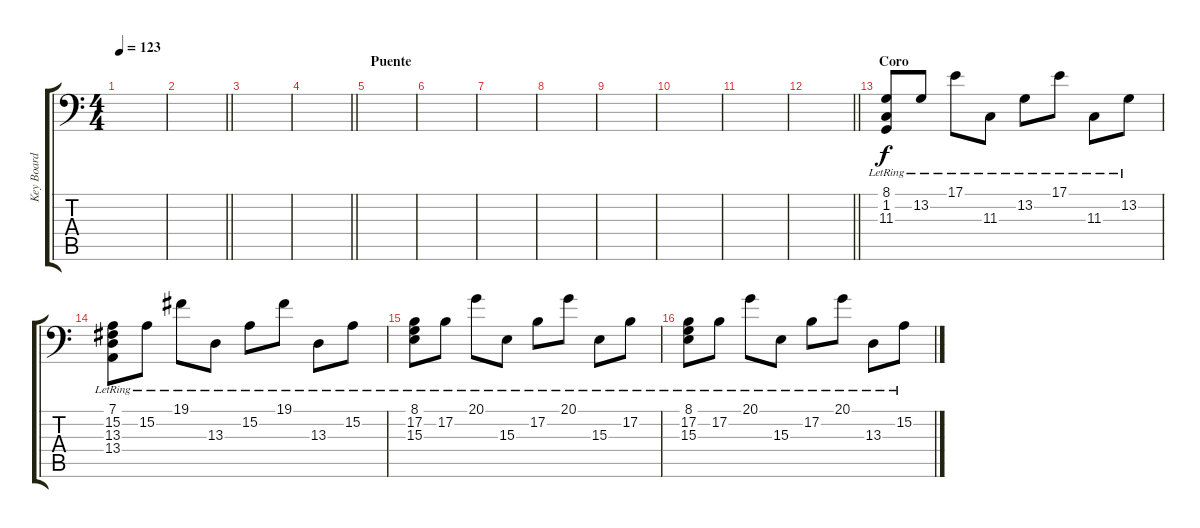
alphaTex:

\track ("Key Board" "Key Board") {instrument acousticgrandpiano}
\staff {score tabs}
\tuning (B2 Gb2 Db2 Ab1 Eb1 Bb0) {hide}
\ts (4 4)
\tempo 123
\clef f4
\ks aminor
|
\barLineRight lightlight
|
|
\barLineRight lightlight
|
\section ("" "Puente")
|
|
|
|
|
|
|
\barLineRight lightlight
|
\section ("" "Coro")
(8.1{lr} 1.2{lr} 11.3{lr}).8 13.2{lr}.8 17.1{lr}.8 11.3{lr}.8 13.2{lr}.8 17.1{lr}.8 11.3{lr}.8 13.2{lr}.8 |
(7.1{lr} 15.2{lr} 13.3{lr} 13.4{lr}).8 15.2{lr}.8 19.1{lr}.8 13.3{lr}.8 15.2{lr}.8 19.1{lr}.8 13.3{lr}.8 15.2{lr}.8 |
(8.1{lr} 17.2{lr} 15.3{lr}).8 17.2{lr}.8 20.1{lr}.8 15.3{lr}.8 17.2{lr}.8 20.1{lr}.8 15.3{lr}.8 17.2{lr}.8 |
(8.1{lr} 17.2{lr} 15.3{lr}).8 17.2{lr}.8 20.1{lr}.8 15.3{lr}.8 17.2{lr}.8 20.1{lr}.8 13.3{lr}.8 15.2{lr}.8
